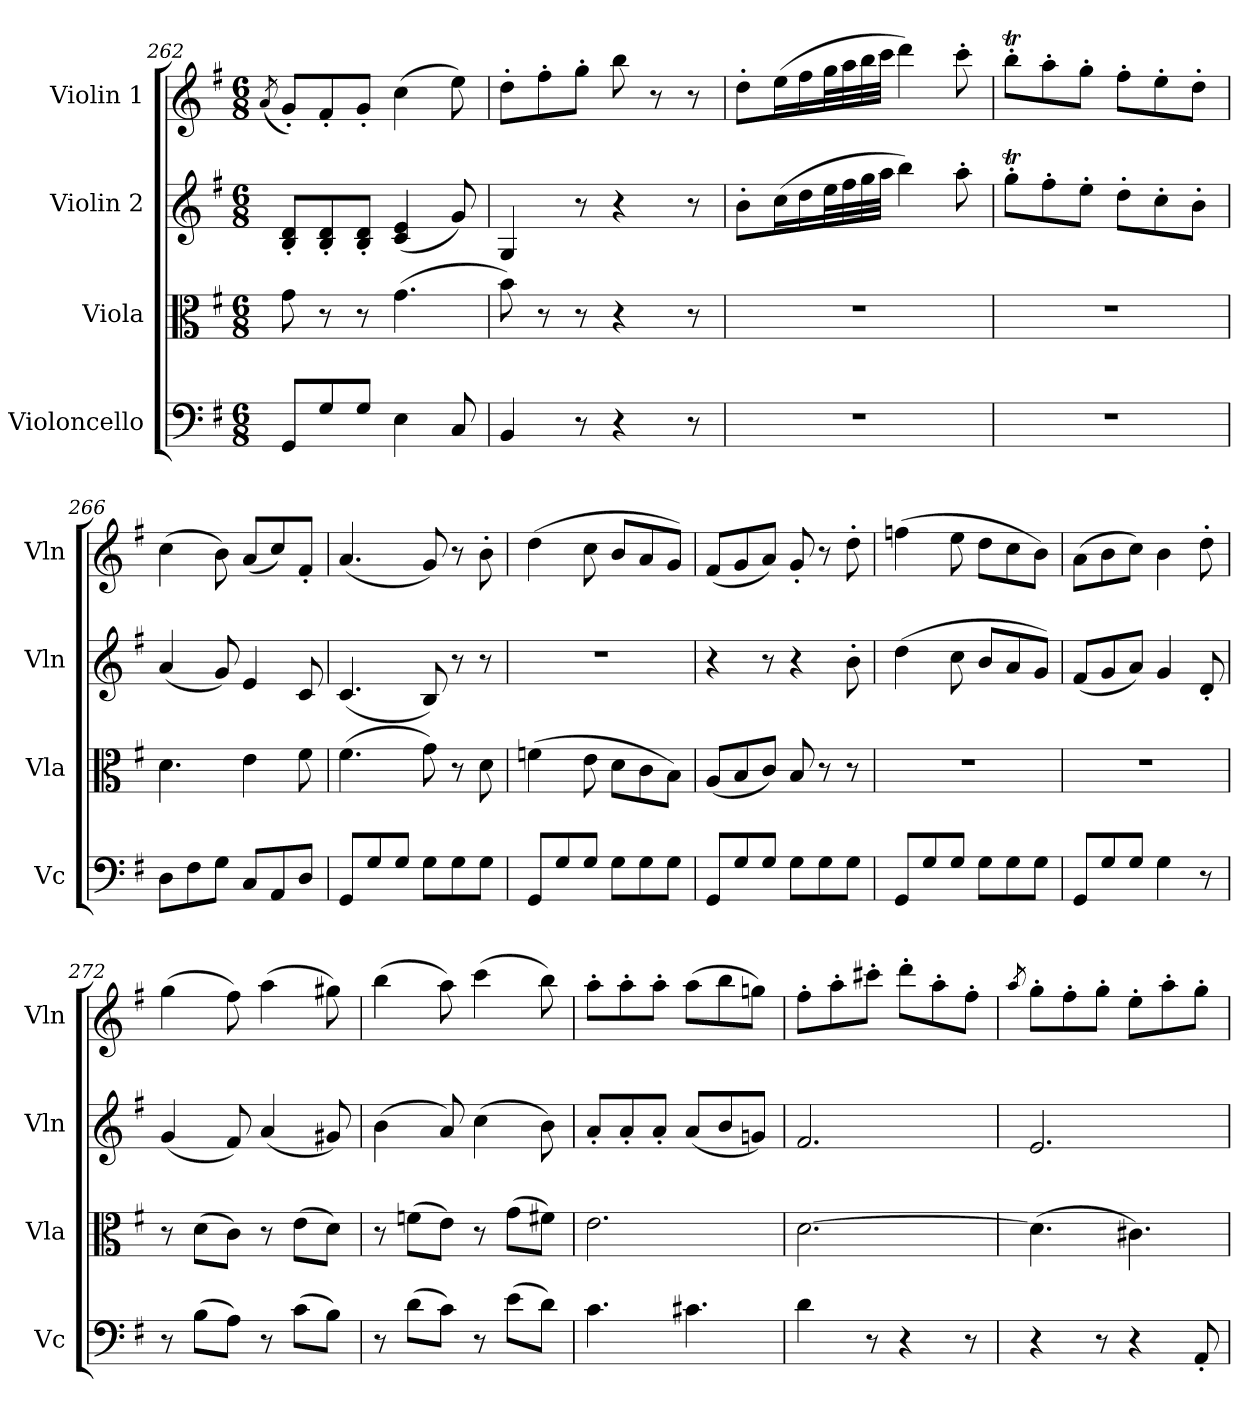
**kern	**kern	**kern	**kern
*part4	*part3	*part2	*part1
*staff4	*staff3	*staff2	*staff1
*I"Violoncello	*I"Viola	*I"Violin 2	*I"Violin 1
*I'Vc	*I'Vla	*I'Vln	*I'Vln
*clefF4	*clefC3	*clefG2	*clefG2
*k[f#]	*k[f#]	*k[f#]	*k[f#]
*M6/8	*M6/8	*M6/8	*M6/8
=262	=262	=262	=262
.	.	.	(<8qa/
8GG/L	8g\	8B/' 8d/'L	8g'/L)
8G/	8r	8B/' 8d/'	8f#'/
8G/J	8r	8B/' 8d/'J	8g'/J
4E\	(>4.g\	(<4c/ 4e/	(>4cc\
8C/	.	8g/)	8ee\)
!!LO:LB:g=z
=263	=263	=263	=263
4BB/	8b\)	4G/	8dd'\L
.	8r	.	8ff#'\
8r	8r	8r	8gg'\J
4r	4r	4r	8bb\
.	.	.	8r
8r	8r	8r	8r
=264	=264	=264	=264
2.r	2.r	8b'\L	8dd'\L
.	.	(>16cc\L	(>16ee\L
.	.	16dd\	16ff#\
.	.	32ee\L	32gg\L
.	.	32ff#\	32aa\
.	.	32gg\	32bb\
.	.	32aa\JJJ	32ccc\JJJ
.	.	4bb\)	4ddd\)
.	.	8aa'\	8ccc'\
=265	=265	=265	=265
2.r	2.r	8ggT'\L	8bbt'\L
.	.	8ff#'\	8aa'\
.	.	8ee'\J	8gg'\J
.	.	8dd'\L	8ff#'\L
.	.	8cc'\	8ee'\
.	.	8b'\J	8dd'\J
=266	=266	=266	=266
8D\L	4.d\	(<4a/	(>4cc\
8F#\	.	.	.
8G\J	.	8g/)	8b\)
8C/L	4e\	4e/	(<8a/L
8AA/	.	.	8cc/)
8D/J	8f#\	8c/	8f#'/J
=267	=267	=267	=267
8GG/L	(>4.f#\	(<4.c/	(<4.a/
8G/	.	.	.
8G/J	.	.	.
8G\L	8g\)	8B/)	8g/)
8G\	8r	8r	8r
8G\J	8d\	8r	8b'\
=268	=268	=268	=268
8GG/L	(>4fn\	2.r	(>4dd\
8G/	.	.	.
8G/J	8e\	.	8cc\
8G\L	8d\L	.	8b/L
8G\	8c\	.	8a/
8G\J	8B\J)	.	8g/J)
!!LO:PB:g=z
=269	=269	=269	=269
8GG/L	(<8A/L	4r	(<8f#/L
8G/	8B/	.	8g/
8G/J	8c/J)	8r	8a/J)
8G\L	8B/	4r	8g'/
8G\	8r	.	8r
8G\J	8r	8b'\	8dd'\
=270	=270	=270	=270
8GG/L	2.r	(>4dd\	(>4ffn\
8G/	.	.	.
8G/J	.	8cc\	8ee\
8G\L	.	8b/L	8dd\L
8G\	.	8a/	8cc\
8G\J	.	8g/J)	8b\J)
=271	=271	=271	=271
8GG/L	2.r	(<8f#/L	(>8a\L
8G/	.	8g/	8b\
8G/J	.	8a/J)	8cc\J)
4G\	.	4g/	4b\
8r	.	8d'/	8dd'\
=272	=272	=272	=272
8r	8r	(<4g/	(>4gg\
(>8B\L	(>8d\L	.	.
8A\J)	8c\J)	8f#/)	8ff#\)
8r	8r	(<4a/	(>4aa\
(>8c\L	(>8e\L	.	.
8B\J)	8d\J)	8g#X/)	8gg#X\)
=273	=273	=273	=273
8r	8r	(>4b\	(>4bb\
(>8d\L	(>8fn\L	.	.
8c\J)	8e\J)	8a/)	8aa\)
8r	8r	(>4cc\	(>4ccc\
(>8e\L	(>8g\L	.	.
8d\J)	8f#X\J)	8b\)	8bb\)
=274	=274	=274	=274
4.c\	2.e\	8a'/L	8aa'\L
.	.	8a'/	8aa'\
.	.	8a'/J	8aa'\J
4.c#X\	.	(<8a/L	(>8aa\L
.	.	8b/	8bb\
.	.	8gn/J)	8ggn\J)
!!LO:PB:g=z
=275	=275	=275	=275
4d\	[2.d\	2.f#/	8ff#'\L
.	.	.	8aa'\
8r	.	.	8ccc#X'\J
4r	.	.	8ddd'\L
.	.	.	8aa'\
8r	.	.	8ff#'\J
=276	=276	=276	=276
.	.	.	8qaa/
4r	(>4.d\]	2.e/	8gg'\L
.	.	.	8ff#'\
8r	.	.	8gg'\J
4r	4.c#X\)	.	8ee'\L
.	.	.	8aa'\
8AA'/	.	.	8gg'\J
=	=	=	=
*-	*-	*-	*-
